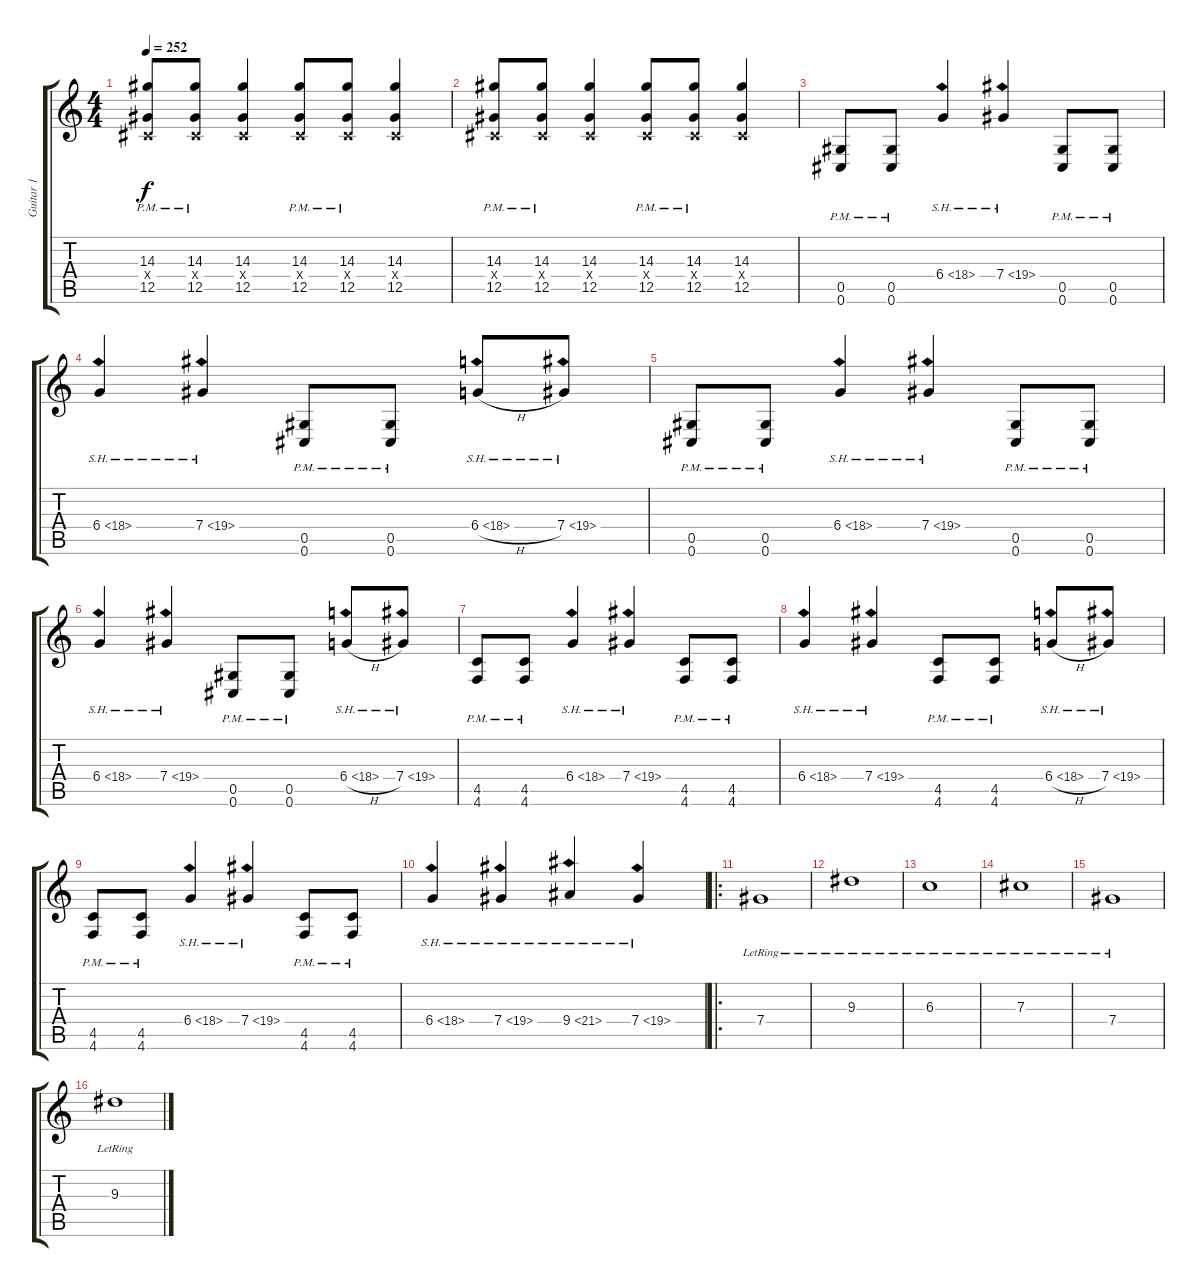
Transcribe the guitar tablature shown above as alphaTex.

\track ("Guitar 1" "Guitar 1") {instrument overdrivenguitar}
\staff {score tabs}
\tuning (Eb4 Bb3 Gb3 Db3 Ab2 Db2) {hide}
\ts (4 4)
\tempo 252
\clef g2
\ks c
(14.3{pm} 0.4{x} 12.5{pm}).8{dy f} (14.3{pm} 0.4{x} 12.5{pm}).8 (14.3 0.4{x} 12.5).4 (14.3{pm} 0.4{x} 12.5{pm}).8 (14.3{pm} 0.4{x} 12.5{pm}).8 (14.3 0.4{x} 12.5).4 |
(14.3{pm} 0.4{x} 12.5{pm}).8 (14.3{pm} 0.4{x} 12.5{pm}).8 (14.3 0.4{x} 12.5).4 (14.3{pm} 0.4{x} 12.5{pm}).8 (14.3{pm} 0.4{x} 12.5{pm}).8 (14.3 0.4{x} 12.5).4 |
(0.5{pm} 0.6{pm}).8 (0.5{pm} 0.6{pm}).8 6.4{sh 12}.4 7.4{sh 12}.4 (0.5{pm} 0.6{pm}).8 (0.5{pm} 0.6{pm}).8 |
6.4{sh 12}.4 7.4{sh 12}.4 (0.5{pm} 0.6{pm}).8 (0.5{pm} 0.6{pm}).8 6.4{sh 12 h}.8 7.4{sh 12}.8 |
(0.5{pm} 0.6{pm}).8 (0.5{pm} 0.6{pm}).8 6.4{sh 12}.4 7.4{sh 12}.4 (0.5{pm} 0.6{pm}).8 (0.5{pm} 0.6{pm}).8 |
6.4{sh 12}.4 7.4{sh 12}.4 (0.5{pm} 0.6{pm}).8 (0.5{pm} 0.6{pm}).8 6.4{sh 12 h}.8 7.4{sh 12}.8 |
(4.5{pm} 4.6{pm}).8 (4.5{pm} 4.6{pm}).8 6.4{sh 12}.4 7.4{sh 12}.4 (4.5{pm} 4.6{pm}).8 (4.5{pm} 4.6{pm}).8 |
6.4{sh 12}.4 7.4{sh 12}.4 (4.5{pm} 4.6{pm}).8 (4.5{pm} 4.6{pm}).8 6.4{sh 12 h}.8 7.4{sh 12}.8 |
(4.5{pm} 4.6{pm}).8 (4.5{pm} 4.6{pm}).8 6.4{sh 12}.4 7.4{sh 12}.4 (4.5{pm} 4.6{pm}).8 (4.5{pm} 4.6{pm}).8 |
6.4{sh 12}.4 7.4{sh 12}.4 9.4{sh 12}.4 7.4{sh 12}.4 |
\ro
7.4{lr}.1 |
9.3{lr}.1 |
6.3{lr}.1 |
7.3{lr}.1 |
7.4{lr}.1 |
9.3{lr}.1
